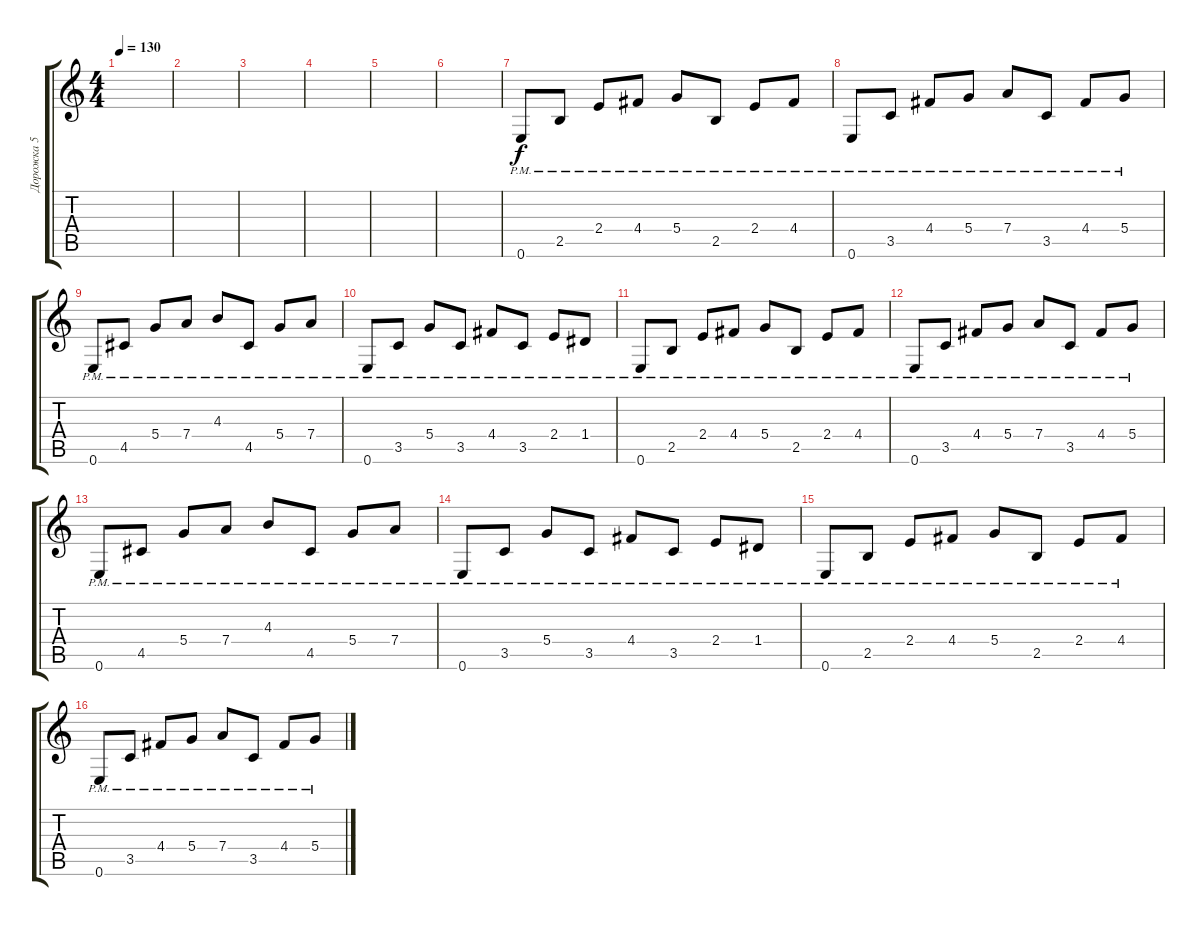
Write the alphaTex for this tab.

\track ("Дорожка 5" "Дорожка 5") {instrument distortionguitar}
\staff {score tabs}
\tuning (E4 B3 G3 D3 A2 E2) {hide}
\ts (4 4)
\tempo 130
\clef g2
\ks c
|
|
|
|
|
|
0.6{pm}.8{instrument distortionguitar} 2.5{pm}.8 2.4{pm}.8 4.4{pm}.8 5.4{pm}.8 2.5{pm}.8 2.4{pm}.8 4.4{pm}.8 |
0.6{pm}.8 3.5{pm}.8 4.4{pm}.8 5.4{pm}.8 7.4{pm}.8 3.5{pm}.8 4.4{pm}.8 5.4{pm}.8 |
0.6{pm}.8 4.5{pm}.8 5.4{pm}.8 7.4{pm}.8 4.3{pm}.8 4.5{pm}.8 5.4{pm}.8 7.4{pm}.8 |
0.6{pm}.8 3.5{pm}.8 5.4{pm}.8 3.5{pm}.8 4.4{pm}.8 3.5{pm}.8 2.4{pm}.8 1.4{pm}.8 |
0.6{pm}.8 2.5{pm}.8 2.4{pm}.8 4.4{pm}.8 5.4{pm}.8 2.5{pm}.8 2.4{pm}.8 4.4{pm}.8 |
0.6{pm}.8 3.5{pm}.8 4.4{pm}.8 5.4{pm}.8 7.4{pm}.8 3.5{pm}.8 4.4{pm}.8 5.4{pm}.8 |
0.6{pm}.8 4.5{pm}.8 5.4{pm}.8 7.4{pm}.8 4.3{pm}.8 4.5{pm}.8 5.4{pm}.8 7.4{pm}.8 |
0.6{pm}.8 3.5{pm}.8 5.4{pm}.8 3.5{pm}.8 4.4{pm}.8 3.5{pm}.8 2.4{pm}.8 1.4{pm}.8 |
0.6{pm}.8 2.5{pm}.8 2.4{pm}.8 4.4{pm}.8 5.4{pm}.8 2.5{pm}.8 2.4{pm}.8 4.4{pm}.8 |
0.6{pm}.8 3.5{pm}.8 4.4{pm}.8 5.4{pm}.8 7.4{pm}.8 3.5{pm}.8 4.4{pm}.8 5.4{pm}.8
